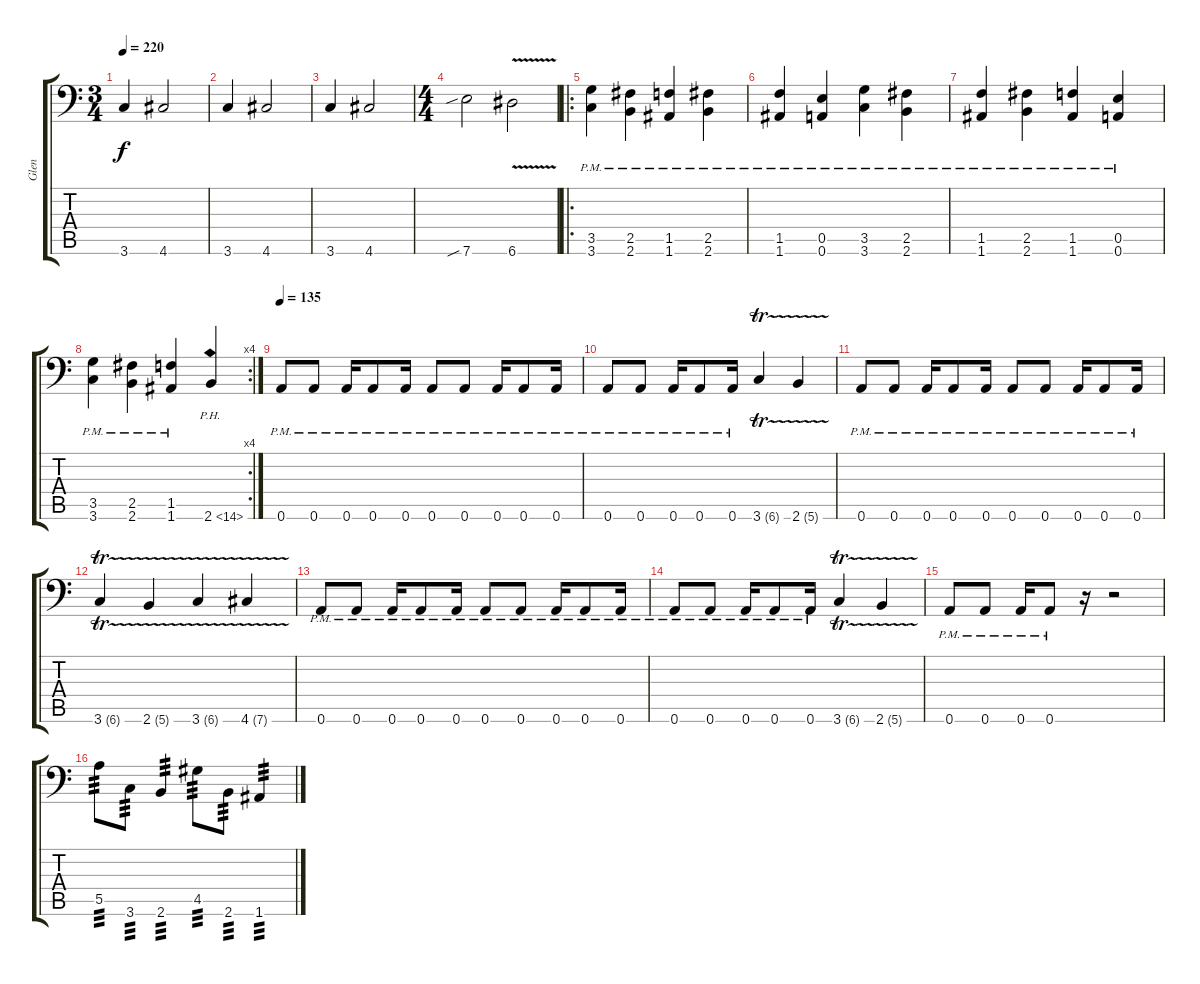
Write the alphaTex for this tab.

\track ("Glen" "Glen") {instrument distortionguitar}
\staff {score tabs}
\tuning (B3 Gb3 D3 A2 E2 A1) {hide}
\ts (3 4)
\tempo 220
\clef f4
\ks c
3.6.4{dy f} 4.6.2 |
3.6.4 4.6.2 |
3.6.4 4.6.2 |
\ts (4 4)
7.6{sib}.2 6.6{v}.2 |
\ro
(3.5{pm} 3.6{pm}).4 (2.5{pm} 2.6{pm}).4 (1.5{pm} 1.6{pm}).4 (2.5{pm} 2.6{pm}).4 |
(1.5{pm} 1.6{pm}).4 (0.5{pm} 0.6{pm}).4 (3.5{pm} 3.6{pm}).4 (2.5{pm} 2.6{pm}).4 |
(1.5{pm} 1.6{pm}).4 (2.5{pm} 2.6{pm}).4 (1.5{pm} 1.6{pm}).4 (0.5{pm} 0.6{pm}).4 |
\rc 4
(3.5{pm} 3.6{pm}).4 (2.5{pm} 2.6{pm}).4 (1.5{pm} 1.6{pm}).4 2.6{ph 12}.4 |
\tempo 135
0.6{pm}.8 0.6{pm}.8 0.6{pm}.16 0.6{pm}.8 0.6{pm}.16 0.6{pm}.8 0.6{pm}.8 0.6{pm}.16 0.6{pm}.8 0.6{pm}.16 |
0.6{pm}.8 0.6{pm}.8 0.6{pm}.16 0.6{pm}.8 0.6{pm}.16 3.6{tr (6 16)}.4 2.6{tr (5 16)}.4 |
0.6{pm}.8 0.6{pm}.8 0.6{pm}.16 0.6{pm}.8 0.6{pm}.16 0.6{pm}.8 0.6{pm}.8 0.6{pm}.16 0.6{pm}.8 0.6{pm}.16 |
3.6{tr (6 16)}.4 2.6{tr (5 16)}.4 3.6{tr (6 16)}.4 4.6{tr (7 16)}.4 |
0.6{pm}.8 0.6{pm}.8 0.6{pm}.16 0.6{pm}.8 0.6{pm}.16 0.6{pm}.8 0.6{pm}.8 0.6{pm}.16 0.6{pm}.8 0.6{pm}.16 |
0.6{pm}.8 0.6{pm}.8 0.6{pm}.16 0.6{pm}.8 0.6{pm}.16 3.6{tr (6 16)}.4 2.6{tr (5 16)}.4 |
0.6{pm}.8 0.6{pm}.8 0.6{pm}.16 0.6{pm}.8 r.16 r.2 |
5.5.8{tp 3} 3.6.8{tp 3} 2.6.4{tp 3} 4.5.8{tp 3} 2.6.8{tp 3} 1.6.4{tp 3}
